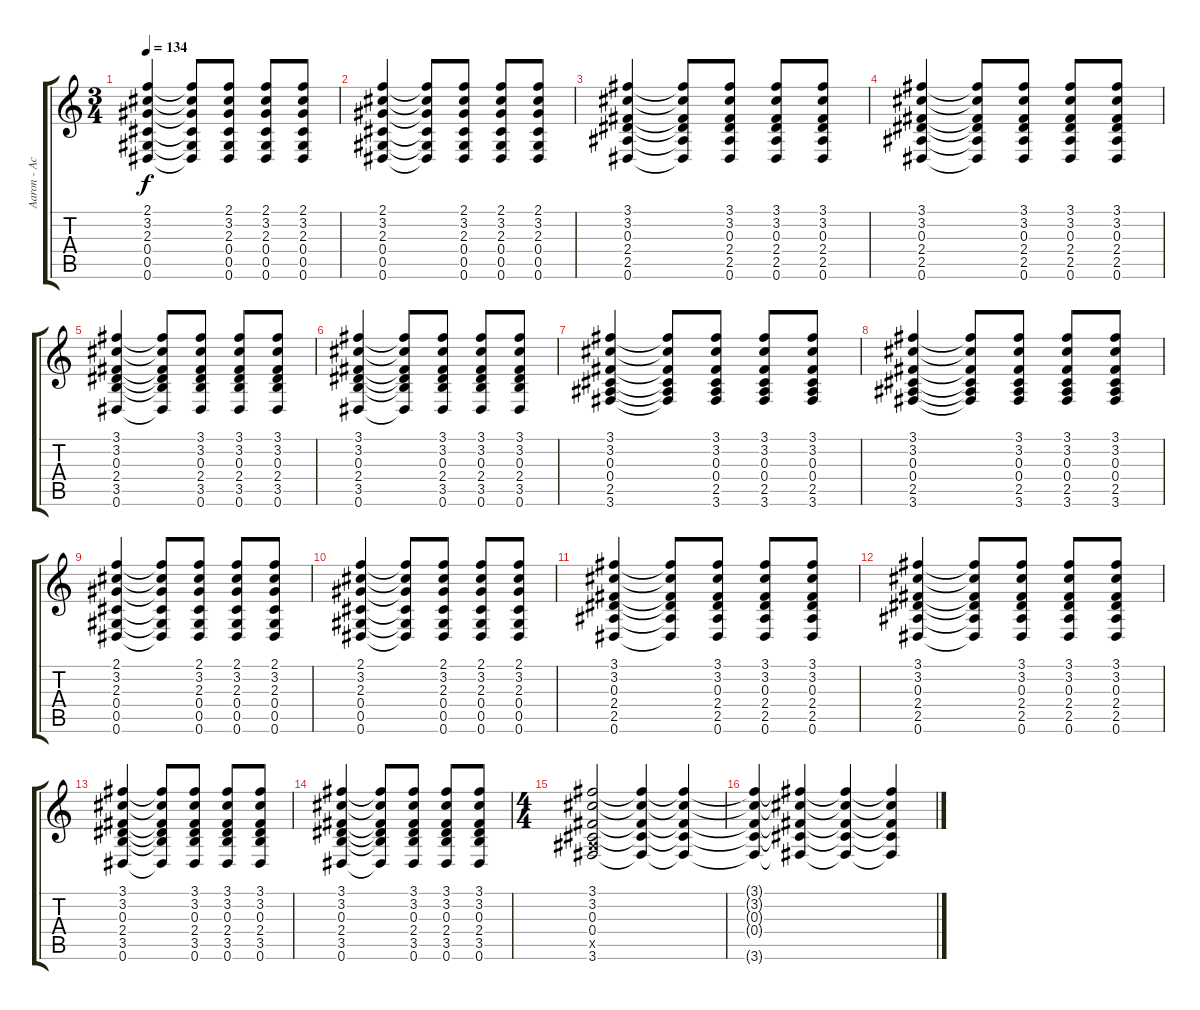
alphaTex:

\track ("Aaron - Acoustic" "Aaron - Ac") {instrument acousticguitarsteel}
\staff {score tabs}
\tuning (Eb4 Bb3 Gb3 Db3 Ab2 Eb2) {hide}
\ts (3 4)
\tempo 134
\clef g2
\ks c
(2.1 3.2 2.3 0.4 0.5 0.6).4{dy f} (2.1{t} 3.2{t} 2.3{t} 0.4{t} 0.5{t} 0.6{t}).8 (2.1 3.2 2.3 0.4 0.5 0.6).8 (2.1 3.2 2.3 0.4 0.5 0.6).8 (2.1 3.2 2.3 0.4 0.5 0.6).8 |
(2.1 3.2 2.3 0.4 0.5 0.6).4 (2.1{t} 3.2{t} 2.3{t} 0.4{t} 0.5{t} 0.6{t}).8 (2.1 3.2 2.3 0.4 0.5 0.6).8 (2.1 3.2 2.3 0.4 0.5 0.6).8 (2.1 3.2 2.3 0.4 0.5 0.6).8 |
(3.1 3.2 0.3 2.4 2.5 0.6).4 (3.1{t} 3.2{t} 0.3{t} 2.4{t} 2.5{t} 0.6{t}).8 (3.1 3.2 0.3 2.4 2.5 0.6).8 (3.1 3.2 0.3 2.4 2.5 0.6).8 (3.1 3.2 0.3 2.4 2.5 0.6).8 |
(3.1 3.2 0.3 2.4 2.5 0.6).4 (3.1{t} 3.2{t} 0.3{t} 2.4{t} 2.5{t} 0.6{t}).8 (3.1 3.2 0.3 2.4 2.5 0.6).8 (3.1 3.2 0.3 2.4 2.5 0.6).8 (3.1 3.2 0.3 2.4 2.5 0.6).8 |
(3.1 3.2 0.3 2.4 3.5 0.6).4 (3.1{t} 3.2{t} 0.3{t} 2.4{t} 3.5{t} 0.6{t}).8 (3.1 3.2 0.3 2.4 3.5 0.6).8 (3.1 3.2 0.3 2.4 3.5 0.6).8 (3.1 3.2 0.3 2.4 3.5 0.6).8 |
(3.1 3.2 0.3 2.4 3.5 0.6).4 (3.1{t} 3.2{t} 0.3{t} 2.4{t} 3.5{t} 0.6{t}).8 (3.1 3.2 0.3 2.4 3.5 0.6).8 (3.1 3.2 0.3 2.4 3.5 0.6).8 (3.1 3.2 0.3 2.4 3.5 0.6).8 |
(3.1 3.2 0.3 0.4 2.5 3.6).4 (3.1{t} 3.2{t} 0.3{t} 0.4{t} 2.5{t} 3.6{t}).8 (3.1 3.2 0.3 0.4 2.5 3.6).8 (3.1 3.2 0.3 0.4 2.5 3.6).8 (3.1 3.2 0.3 0.4 2.5 3.6).8 |
(3.1 3.2 0.3 0.4 2.5 3.6).4 (3.1{t} 3.2{t} 0.3{t} 0.4{t} 2.5{t} 3.6{t}).8 (3.1 3.2 0.3 0.4 2.5 3.6).8 (3.1 3.2 0.3 0.4 2.5 3.6).8 (3.1 3.2 0.3 0.4 2.5 3.6).8 |
(2.1 3.2 2.3 0.4 0.5 0.6).4 (2.1{t} 3.2{t} 2.3{t} 0.4{t} 0.5{t} 0.6{t}).8 (2.1 3.2 2.3 0.4 0.5 0.6).8 (2.1 3.2 2.3 0.4 0.5 0.6).8 (2.1 3.2 2.3 0.4 0.5 0.6).8 |
(2.1 3.2 2.3 0.4 0.5 0.6).4 (2.1{t} 3.2{t} 2.3{t} 0.4{t} 0.5{t} 0.6{t}).8 (2.1 3.2 2.3 0.4 0.5 0.6).8 (2.1 3.2 2.3 0.4 0.5 0.6).8 (2.1 3.2 2.3 0.4 0.5 0.6).8 |
(3.1 3.2 0.3 2.4 2.5 0.6).4 (3.1{t} 3.2{t} 0.3{t} 2.4{t} 2.5{t} 0.6{t}).8 (3.1 3.2 0.3 2.4 2.5 0.6).8 (3.1 3.2 0.3 2.4 2.5 0.6).8 (3.1 3.2 0.3 2.4 2.5 0.6).8 |
(3.1 3.2 0.3 2.4 2.5 0.6).4 (3.1{t} 3.2{t} 0.3{t} 2.4{t} 2.5{t} 0.6{t}).8 (3.1 3.2 0.3 2.4 2.5 0.6).8 (3.1 3.2 0.3 2.4 2.5 0.6).8 (3.1 3.2 0.3 2.4 2.5 0.6).8 |
(3.1 3.2 0.3 2.4 3.5 0.6).4 (3.1{t} 3.2{t} 0.3{t} 2.4{t} 3.5{t} 0.6{t}).8 (3.1 3.2 0.3 2.4 3.5 0.6).8 (3.1 3.2 0.3 2.4 3.5 0.6).8 (3.1 3.2 0.3 2.4 3.5 0.6).8 |
(3.1 3.2 0.3 2.4 3.5 0.6).4 (3.1{t} 3.2{t} 0.3{t} 2.4{t} 3.5{t} 0.6{t}).8 (3.1 3.2 0.3 2.4 3.5 0.6).8 (3.1 3.2 0.3 2.4 3.5 0.6).8 (3.1 3.2 0.3 2.4 3.5 0.6).8 |
\ts (4 4)
(3.1 3.2 0.3 0.4 2.5{x} 3.6).2 (3.1{t} 3.2{t} 0.3{t} 0.4{t} 3.6{t}).4 (3.1{t} 3.2{t} 0.3{t} 0.4{t} 3.6{t}).4 |
(3.1{t} 3.2{t} 0.3{t} 0.4{t} 3.6{t}).4 (3.1{t} 3.2{t} 0.3{t} 0.4{t} 3.6{t}).4 (3.1{t} 3.2{t} 0.3{t} 0.4{t} 3.6{t}).4 (3.1{t} 3.2{t} 0.3{t} 0.4{t} 3.6{t}).4
